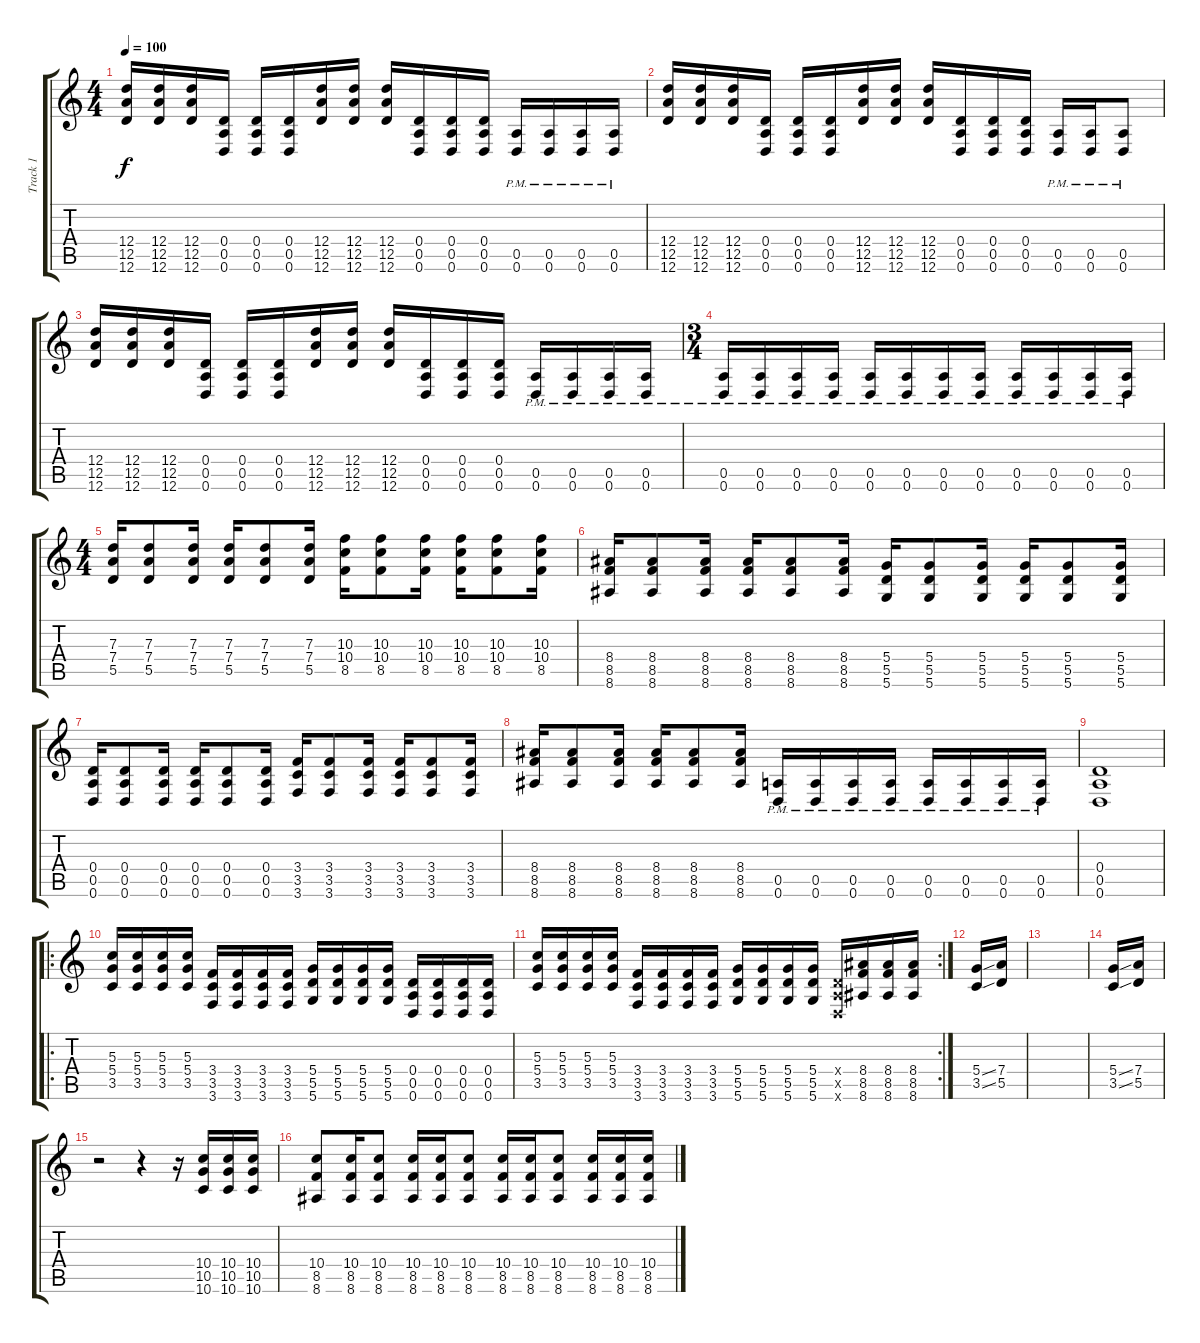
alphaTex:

\track ("Track 1" "Track 1") {instrument distortionguitar}
\staff {score tabs}
\tuning (E4 B3 G3 D3 A2 D2) {hide}
\ts (4 4)
\tempo 100
\clef g2
\ks c
(12.4 12.5 12.6).16{dy f instrument distortionguitar} (12.4 12.5 12.6).16 (12.4 12.5 12.6).16 (0.4 0.5 0.6).16 (0.4 0.5 0.6).16 (0.4 0.5 0.6).16 (12.4 12.5 12.6).16 (12.4 12.5 12.6).16 (12.4 12.5 12.6).16 (0.4 0.5 0.6).16 (0.4 0.5 0.6).16 (0.4 0.5 0.6).16 (0.5{pm} 0.6{pm}).16 (0.5{pm} 0.6{pm}).16 (0.5{pm} 0.6{pm}).16 (0.5{pm} 0.6{pm}).16 |
(12.4 12.5 12.6).16 (12.4 12.5 12.6).16 (12.4 12.5 12.6).16 (0.4 0.5 0.6).16 (0.4 0.5 0.6).16 (0.4 0.5 0.6).16 (12.4 12.5 12.6).16 (12.4 12.5 12.6).16 (12.4 12.5 12.6).16 (0.4 0.5 0.6).16 (0.4 0.5 0.6).16 (0.4 0.5 0.6).16 (0.5{pm} 0.6{pm}).16 (0.5{pm} 0.6{pm}).16 (0.5{pm} 0.6{pm}).8 |
(12.4 12.5 12.6).16 (12.4 12.5 12.6).16 (12.4 12.5 12.6).16 (0.4 0.5 0.6).16 (0.4 0.5 0.6).16 (0.4 0.5 0.6).16 (12.4 12.5 12.6).16 (12.4 12.5 12.6).16 (12.4 12.5 12.6).16 (0.4 0.5 0.6).16 (0.4 0.5 0.6).16 (0.4 0.5 0.6).16 (0.5{pm} 0.6{pm}).16 (0.5{pm} 0.6{pm}).16 (0.5{pm} 0.6{pm}).16 (0.5{pm} 0.6{pm}).16 |
\ts (3 4)
(0.5{pm} 0.6{pm}).16 (0.5{pm} 0.6{pm}).16 (0.5{pm} 0.6{pm}).16 (0.5{pm} 0.6{pm}).16 (0.5{pm} 0.6{pm}).16 (0.5{pm} 0.6{pm}).16 (0.5{pm} 0.6{pm}).16 (0.5{pm} 0.6{pm}).16 (0.5{pm} 0.6{pm}).16 (0.5{pm} 0.6{pm}).16 (0.5{pm} 0.6{pm}).16 (0.5{pm} 0.6{pm}).16 |
\ts (4 4)
(7.3 7.4 5.5).16 (7.3 7.4 5.5).8 (7.3 7.4 5.5).16 (7.3 7.4 5.5).16 (7.3 7.4 5.5).8 (7.3 7.4 5.5).16 (10.3 10.4 8.5).16 (10.3 10.4 8.5).8 (10.3 10.4 8.5).16 (10.3 10.4 8.5).16 (10.3 10.4 8.5).8 (10.3 10.4 8.5).16 |
(8.4 8.5 8.6).16 (8.4 8.5 8.6).8 (8.4 8.5 8.6).16 (8.4 8.5 8.6).16 (8.4 8.5 8.6).8 (8.4 8.5 8.6).16 (5.4 5.5 5.6).16 (5.4 5.5 5.6).8 (5.4 5.5 5.6).16 (5.4 5.5 5.6).16 (5.4 5.5 5.6).8 (5.4 5.5 5.6).16 |
(0.4 0.5 0.6).16 (0.4 0.5 0.6).8 (0.4 0.5 0.6).16 (0.4 0.5 0.6).16 (0.4 0.5 0.6).8 (0.4 0.5 0.6).16 (3.4 3.5 3.6).16 (3.4 3.5 3.6).8 (3.4 3.5 3.6).16 (3.4 3.5 3.6).16 (3.4 3.5 3.6).8 (3.4 3.5 3.6).16 |
(8.4 8.5 8.6).16 (8.4 8.5 8.6).8 (8.4 8.5 8.6).16 (8.4 8.5 8.6).16 (8.4 8.5 8.6).8 (8.4 8.5 8.6).16 (0.5{pm} 0.6{pm}).16 (0.5{pm} 0.6{pm}).16 (0.5{pm} 0.6{pm}).16 (0.5{pm} 0.6{pm}).16 (0.5{pm} 0.6{pm}).16 (0.5{pm} 0.6{pm}).16 (0.5{pm} 0.6{pm}).16 (0.5{pm} 0.6{pm}).16 |
(0.4 0.5 0.6).1 |
\ro
(5.3 5.4 3.5).16 (5.3 5.4 3.5).16 (5.3 5.4 3.5).16 (5.3 5.4 3.5).16 (3.4 3.5 3.6).16 (3.4 3.5 3.6).16 (3.4 3.5 3.6).16 (3.4 3.5 3.6).16 (5.4 5.5 5.6).16 (5.4 5.5 5.6).16 (5.4 5.5 5.6).16 (5.4 5.5 5.6).16 (0.4 0.5 0.6).16 (0.4 0.5 0.6).16 (0.4 0.5 0.6).16 (0.4 0.5 0.6).16 |
\rc 2
(5.3 5.4 3.5).16 (5.3 5.4 3.5).16 (5.3 5.4 3.5).16 (5.3 5.4 3.5).16 (3.4 3.5 3.6).16 (3.4 3.5 3.6).16 (3.4 3.5 3.6).16 (3.4 3.5 3.6).16 (5.4 5.5 5.6).16 (5.4 5.5 5.6).16 (5.4 5.5 5.6).16 (5.4 5.5 5.6).16 (0.4{x} 0.5{x} 0.6{x}).16 (8.4 8.5 8.6).16 (8.4 8.5 8.6).16 (8.4 8.5 8.6).16 |
(5.4{ss} 3.5{ss}).16 (7.4 5.5).16 |
|
(5.4{ss} 3.5{ss}).16 (7.4 5.5).16 |
r.2 r.4 r.16 (10.4 10.5 10.6).16 (10.4 10.5 10.6).16 (10.4 10.5 10.6).16 |
(10.4 8.5 8.6).8 (10.4 8.5 8.6).16 (10.4 8.5 8.6).8 (10.4 8.5 8.6).16 (10.4 8.5 8.6).16 (10.4 8.5 8.6).8 (10.4 8.5 8.6).16 (10.4 8.5 8.6).16 (10.4 8.5 8.6).8 (10.4 8.5 8.6).16 (10.4 8.5 8.6).16 (10.4 8.5 8.6).16
